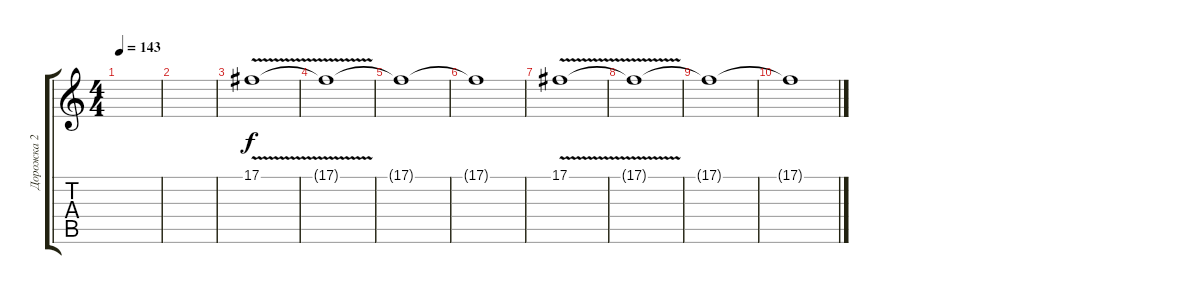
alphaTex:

\track ("Дорожка 2" "Дорожка 2") {instrument pad4choir}
\staff {score tabs}
\tuning (Db4 Ab3 E3 B2 Gb2 B1) {hide}
\ts (4 4)
\tempo 143
\clef g2
\ks c
|
|
17.1{v}.1 |
17.1{t}.1 |
17.1{t}.1 |
17.1{t}.1 |
17.1{v}.1 |
17.1{t}.1 |
17.1{t}.1 |
17.1{t}.1
